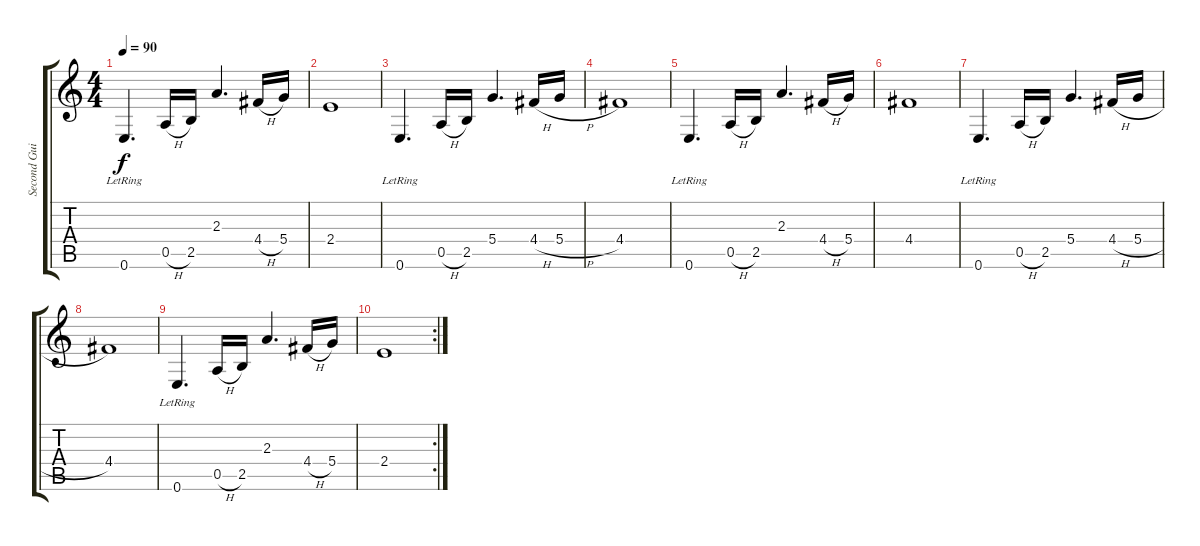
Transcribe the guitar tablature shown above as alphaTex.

\track ("Second Guitar" "Second Gui") {instrument electricguitarclean}
\staff {score tabs}
\tuning (E4 B3 G3 D3 A2 E2) {hide}
\ts (4 4)
\tempo 90
\clef g2
\ks c
0.6{lr}.4{d dy f} 0.5{h}.16 2.5.16 2.3.4{d} 4.4{h}.16 5.4.16 |
2.4.1 |
0.6{lr}.4{d} 0.5{h}.16 2.5.16 5.4.4{d} 4.4{h}.16 5.4{h}.16 |
4.4.1 |
0.6{lr}.4{d} 0.5{h}.16 2.5.16 2.3.4{d} 4.4{h}.16 5.4.16 |
4.4.1 |
0.6{lr}.4{d} 0.5{h}.16 2.5.16 5.4.4{d} 4.4{h}.16 5.4{h}.16 |
4.4.1 |
0.6{lr}.4{d} 0.5{h}.16 2.5.16 2.3.4{d} 4.4{h}.16 5.4.16 |
\rc 2
2.4.1
